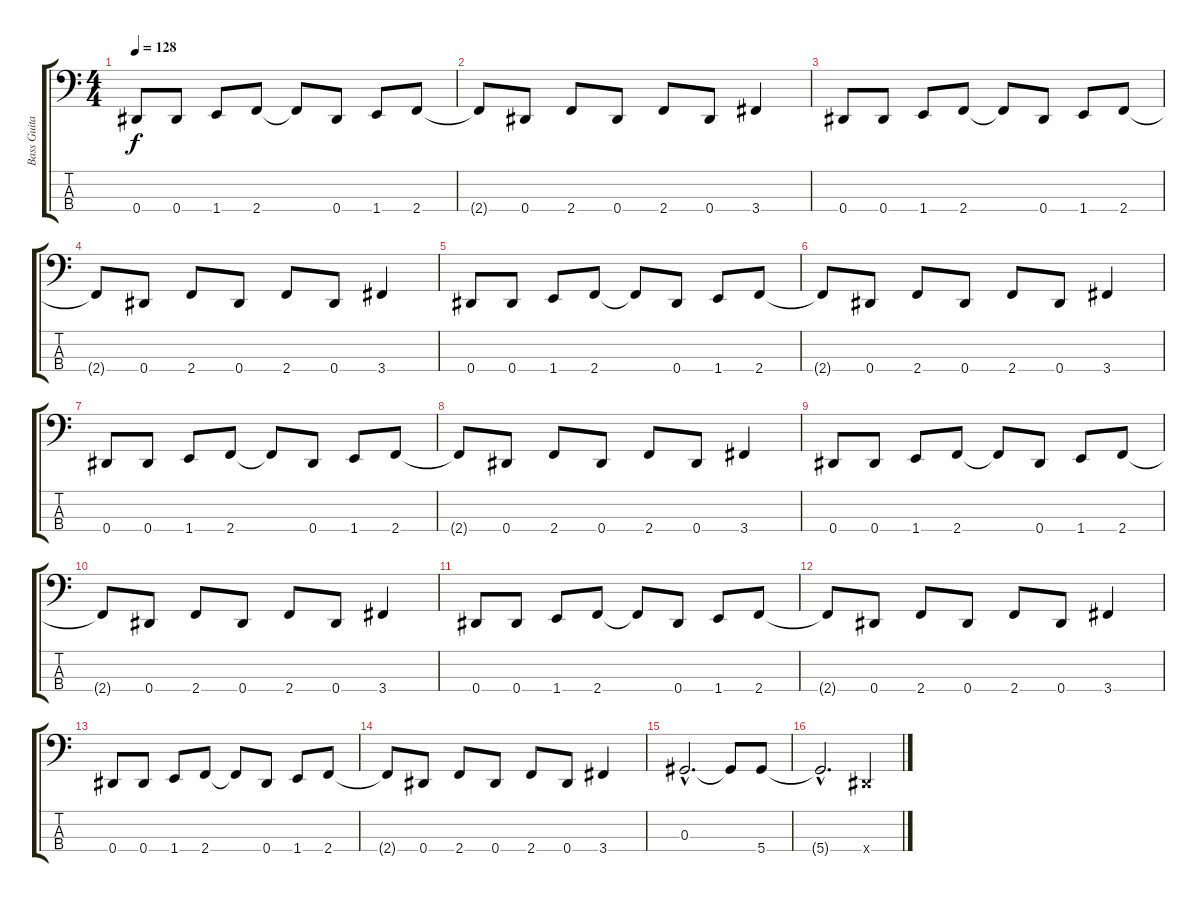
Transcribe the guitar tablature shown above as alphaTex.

\track ("Bass Guitar" "Bass Guita") {instrument electricbasspick}
\staff {score tabs}
\tuning (Gb2 Db2 Ab1 Eb1) {hide}
\ts (4 4)
\tempo 128
\clef f4
\ks c
0.4.8{dy f} 0.4.8 1.4.8 2.4.8 2.4{t}.8 0.4.8 1.4.8 2.4.8 |
2.4{t}.8 0.4.8 2.4.8 0.4.8 2.4.8 0.4.8 3.4.4 |
0.4.8 0.4.8 1.4.8 2.4.8 2.4{t}.8 0.4.8 1.4.8 2.4.8 |
2.4{t}.8 0.4.8 2.4.8 0.4.8 2.4.8 0.4.8 3.4.4 |
0.4.8 0.4.8 1.4.8 2.4.8 2.4{t}.8 0.4.8 1.4.8 2.4.8 |
2.4{t}.8 0.4.8 2.4.8 0.4.8 2.4.8 0.4.8 3.4.4 |
0.4.8 0.4.8 1.4.8 2.4.8 2.4{t}.8 0.4.8 1.4.8 2.4.8 |
2.4{t}.8 0.4.8 2.4.8 0.4.8 2.4.8 0.4.8 3.4.4 |
0.4.8 0.4.8 1.4.8 2.4.8 2.4{t}.8 0.4.8 1.4.8 2.4.8 |
2.4{t}.8 0.4.8 2.4.8 0.4.8 2.4.8 0.4.8 3.4.4 |
0.4.8 0.4.8 1.4.8 2.4.8 2.4{t}.8 0.4.8 1.4.8 2.4.8 |
2.4{t}.8 0.4.8 2.4.8 0.4.8 2.4.8 0.4.8 3.4.4 |
0.4.8 0.4.8 1.4.8 2.4.8 2.4{t}.8 0.4.8 1.4.8 2.4.8 |
2.4{t}.8 0.4.8 2.4.8 0.4.8 2.4.8 0.4.8 3.4.4 |
0.3{hac}.2{d} 0.3{t}.8 5.4.8 |
5.4{hac t}.2{d} 0.4{x}.4
